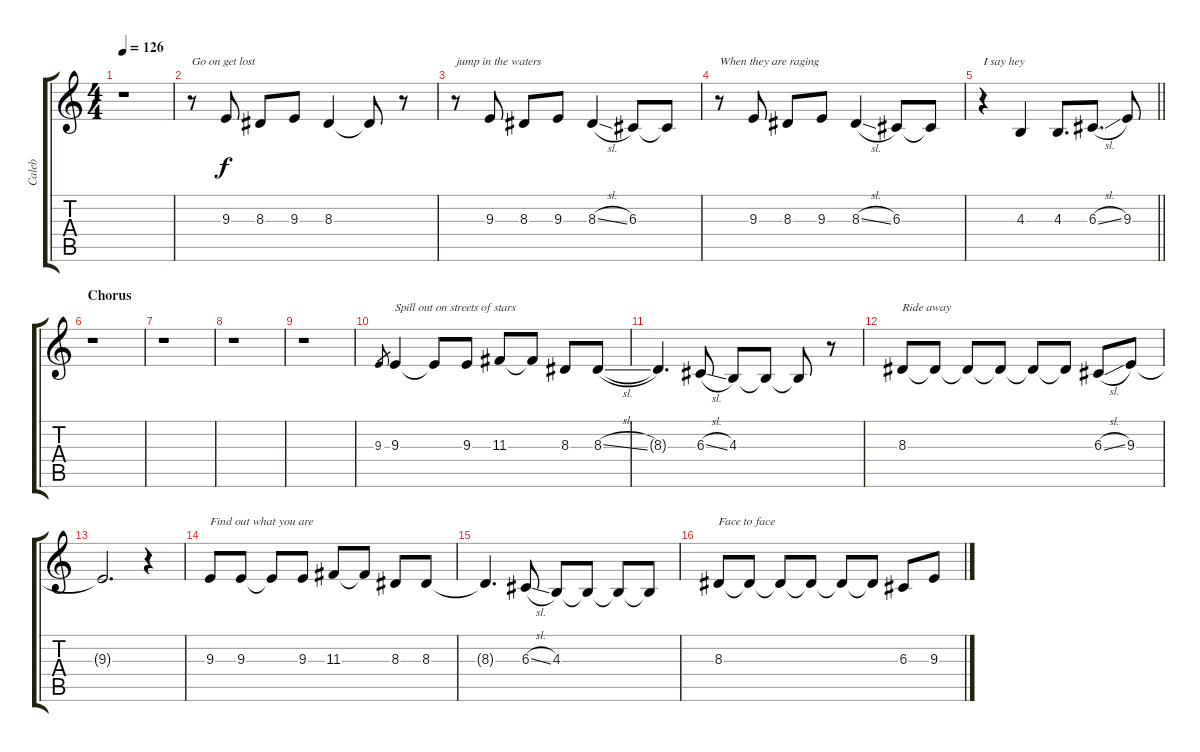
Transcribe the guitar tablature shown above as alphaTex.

\track ("Caleb" "Caleb") {instrument flute}
\staff {score tabs}
\tuning (E4 B3 G3 D3 A2 E2) {hide}
\ts (4 4)
\tempo 126
\clef g2
\ks c
r.1{dy f} |
r.8{txt "Go on get lost"} 9.3.8 8.3.8 9.3.8 8.3.4 8.3{t}.8 r.8 |
r.8{txt "jump in the waters"} 9.3.8 8.3.8 9.3.8 8.3{sl}.4 6.3.8 6.3{t}.8 |
r.8{txt "When they are raging"} 9.3.8 8.3.8 9.3.8 8.3{sl}.4 6.3.8 6.3{t}.8 |
\barLineRight lightlight
r.4{txt "I say hey"} 4.3.4 4.3.8{d} 6.3{sl}.8{d} 9.3.8 |
\section ("" "Chorus")
r.1 |
r.1 |
r.1 |
r.1 |
9.3.8{gr} 9.3.4{txt "Spill out on streets of stars"} 9.3{t}.8 9.3.8 11.3.8 11.3{t}.8 8.3.8 8.3{sl}.8 |
8.3{t}.4{d} 6.3{sl}.8 4.3.8 4.3{t}.8 4.3{t}.8 r.8 |
8.3.8{txt "Ride away"} 8.3{t}.8 8.3{t}.8 8.3{t}.8 8.3{t}.8 8.3{t}.8 6.3{sl}.8 9.3.8 |
9.3{t}.2{d} r.4 |
9.3.8{txt "Find out what you are"} 9.3.8 9.3{t}.8 9.3.8 11.3.8 11.3{t}.8 8.3.8 8.3.8 |
8.3{t}.4{d} 6.3{sl}.8 4.3.8 4.3{t}.8 4.3{t}.8 4.3{t}.8 |
8.3.8{txt "Face to face"} 8.3{t}.8 8.3{t}.8 8.3{t}.8 8.3{t}.8 8.3{t}.8 6.3.8 9.3.8
